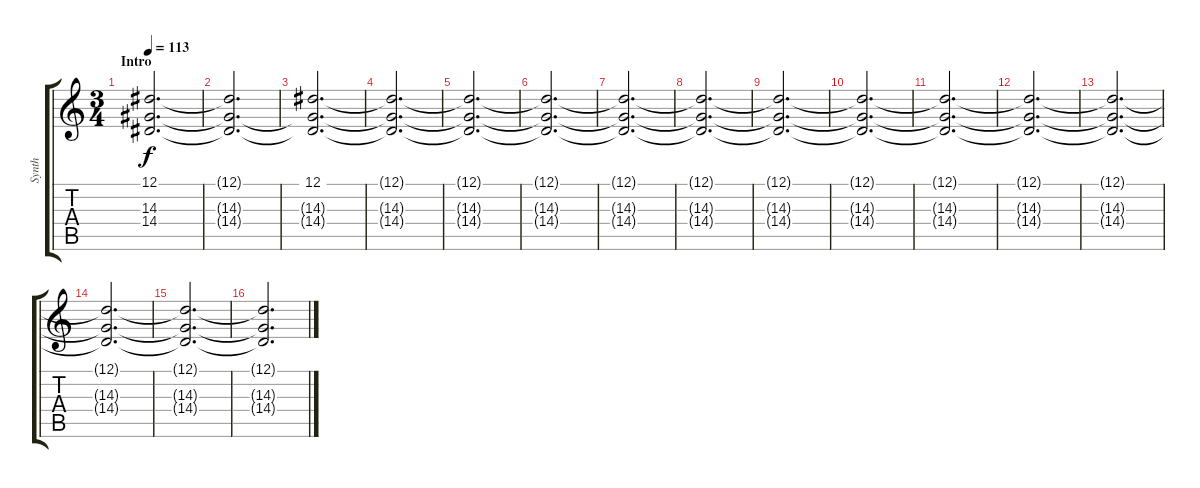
\track ("Synth" "Synth") {instrument lead6voice}
\staff {score tabs}
\tuning (Eb4 Bb3 Gb3 Db3 Ab2 Eb2) {hide}
\ts (3 4)
\section ("" "Intro")
\tempo 113
\clef g2
\ks c
(12.1 14.3 14.4).2{d dy f instrument lead6voice} |
(12.1{t} 14.3{t} 14.4{t}).2{d} |
(12.1 14.3{t} 14.4{t}).2{d} |
(12.1{t} 14.3{t} 14.4{t}).2{d} |
(12.1{t} 14.3{t} 14.4{t}).2{d} |
(12.1{t} 14.3{t} 14.4{t}).2{d} |
(12.1{t} 14.3{t} 14.4{t}).2{d} |
(12.1{t} 14.3{t} 14.4{t}).2{d} |
(12.1{t} 14.3{t} 14.4{t}).2{d} |
(12.1{t} 14.3{t} 14.4{t}).2{d} |
(12.1{t} 14.3{t} 14.4{t}).2{d} |
(12.1{t} 14.3{t} 14.4{t}).2{d} |
(12.1{t} 14.3{t} 14.4{t}).2{d} |
(12.1{t} 14.3{t} 14.4{t}).2{d} |
(12.1{t} 14.3{t} 14.4{t}).2{d} |
(12.1{t} 14.3{t} 14.4{t}).2{d}
